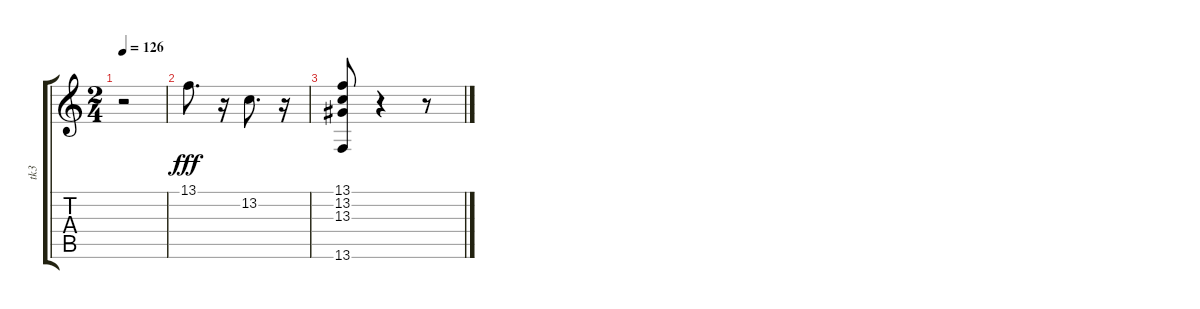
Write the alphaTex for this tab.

\track ("tk3" "tk3") {instrument acousticgrandpiano}
\staff {score tabs}
\tuning (E4 B3 G3 D3 A2 E2) {hide}
\ts (2 4)
\tempo 126
\clef g2
\ks c
r.2{dy fff} |
13.1.8{d} r.16 13.2.8{d} r.16 |
(13.1 13.2 13.3 13.6).8 r.4 r.8
